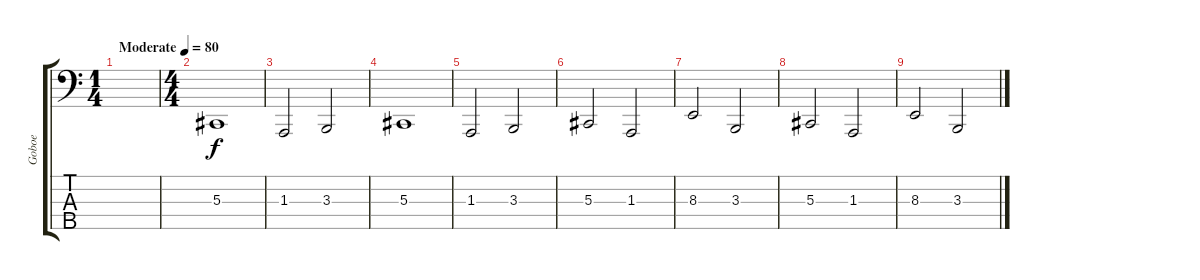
\track ("Goboe" "Goboe") {instrument oboe}
\staff {score tabs}
\tuning (Gb2 Db2 Ab1 Eb1 Bb0) {hide}
\ts (1 4)
\tempo (80 "Moderate")
\clef f4
\ks c
|
\ts (4 4)
5.3.1 |
1.3.2 3.3.2 |
5.3.1 |
1.3.2 3.3.2 |
5.3.2 1.3.2 |
8.3.2 3.3.2 |
5.3.2 1.3.2 |
8.3.2 3.3.2
